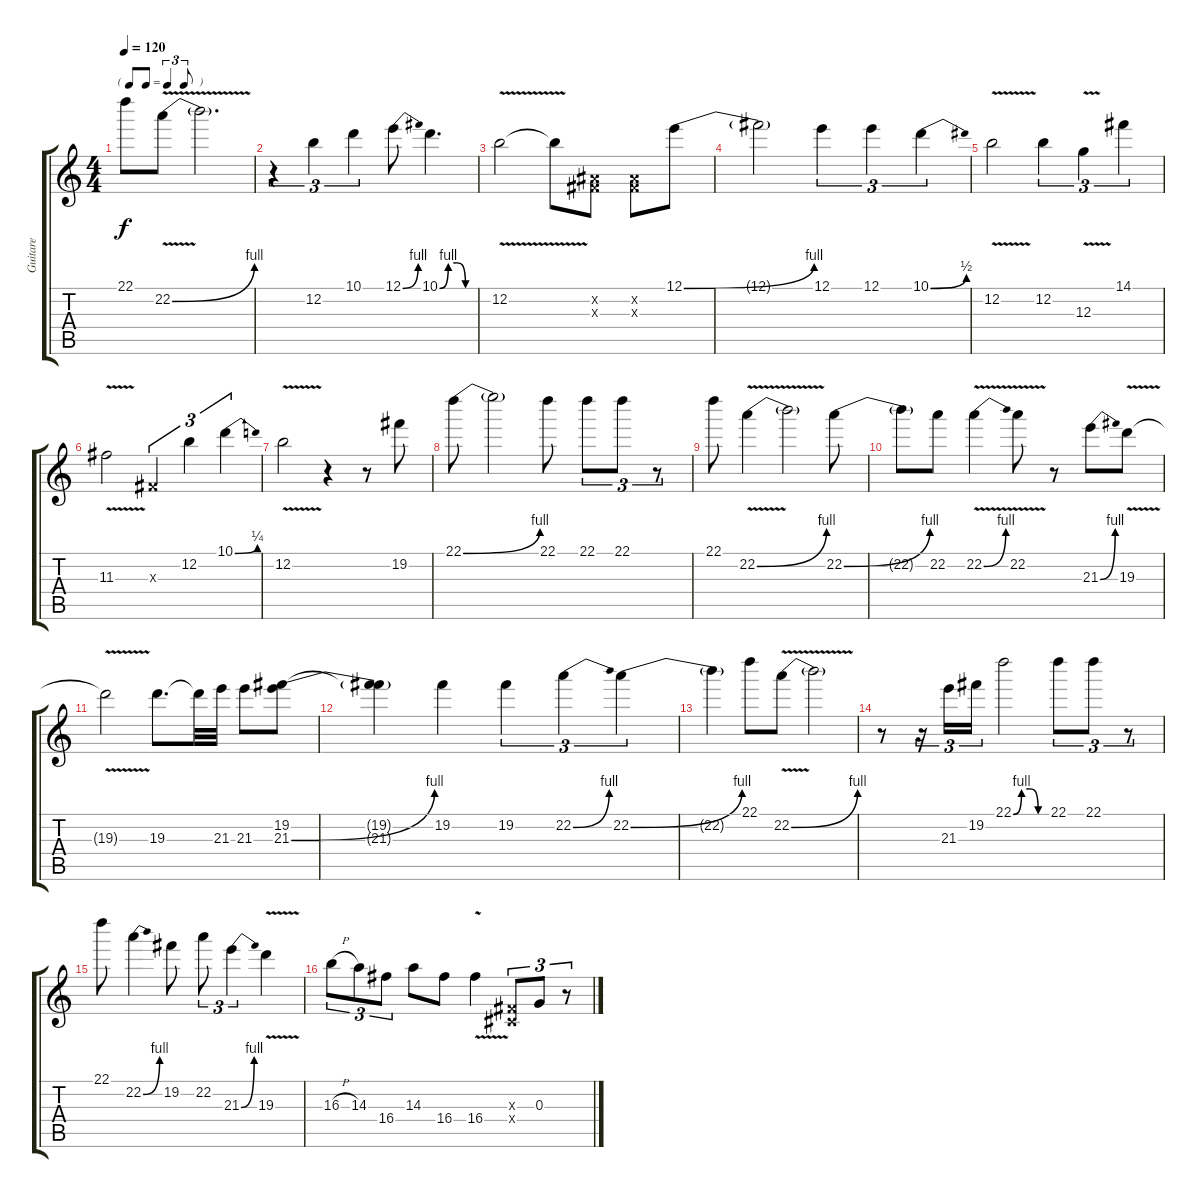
\track ("Guitare" "Guitare") {instrument electricguitarclean}
\staff {score tabs}
\tuning (E4 B3 G3 D3 A2 E2) {hide}
\ts (4 4)
\tf triplet8th
\tempo 120
\clef g2
\ks c
22.1.8{dy f} 22.2{be (bend 0 0 60 4) v}.8 22.2{t}.2{d} |
r.4{tu (3 2)} 12.2.4{tu (3 2)} 10.1.4{tu (3 2)} 12.1{be (bend 0 0 60 4)}.8 10.1{be (custom 0 0 15 4 30 4 45 0 60 0)}.4{d} |
12.2{v}.2 12.2{t}.8 (-1.2{x} -1.3{x}).8 (-1.2{x} -1.3{x}).8 12.1{be (bend 0 0 60 4)}.8 |
12.1{t}.2 12.1.4{tu (3 2)} 12.1.4{tu (3 2)} 10.1{be (bend 0 0 60 2)}.4{tu (3 2)} |
12.2{v}.2 12.2.4{tu (3 2)} 12.3{v}.4{tu (3 2)} 14.1.4{tu (3 2)} |
11.3{v}.2 -1.3{x}.4{tu (3 2)} 12.2.4{tu (3 2)} 10.1{be (bend 0 0 60 1)}.4{tu (3 2)} |
12.2{v}.2 r.4 r.8 19.2.8 |
22.1{be (bend 0 0 60 4)}.8 22.1{t}.2 22.1.8 22.1.8{tu (3 2)} 22.1.8{tu (3 2)} r.8{tu (3 2)} |
22.1.8 22.2{be (bend 0 0 60 4) v}.4 22.2{t}.2 22.2{be (bend 0 0 60 4)}.8 |
22.2{t}.8 22.2.8 22.2{be (bend 0 0 60 4) v}.4 22.2{v}.8 r.8 21.3{be (bend 0 0 60 4)}.8 19.3{v}.8 |
19.3{t}.2 19.3.8{d} 19.3{t}.32 21.3.32 21.3.8 (19.2 21.3{be (bend 0 0 60 4)}).8 |
(19.2{t} 21.3{t}).4 19.2.4 19.2.4{tu (3 2)} 22.2{be (bend 0 0 60 4)}.4{tu (3 2)} 22.2{be (bend 0 0 60 4)}.4{tu (3 2)} |
22.2{t}.4 22.1.8 22.2{be (bend 0 0 60 4) v}.8 22.2{t}.2 |
r.8 r.16{tu (3 2)} 21.3.16{tu (3 2)} 19.2.16{tu (3 2)} 22.1{be (custom 0 0 15 4 30 4 45 0 60 0)}.2 22.1.8{tu (3 2)} 22.1.8{tu (3 2)} r.8{tu (3 2)} |
22.1.8 22.2{be (bend 0 0 60 4)}.4 19.2.8 22.2.8{tu (3 2)} 21.3{be (bend 0 0 60 4)}.4{tu (3 2)} 19.3{v}.4 |
16.3{h}.8{tu (3 2)} 14.3.8{tu (3 2)} 16.4.8{tu (3 2)} 14.3.8 16.4.8 16.4{v}.4 (-1.3{x} -1.4{x}).8{tu (3 2)} 0.3.8{tu (3 2)} r.8{tu (3 2)}
